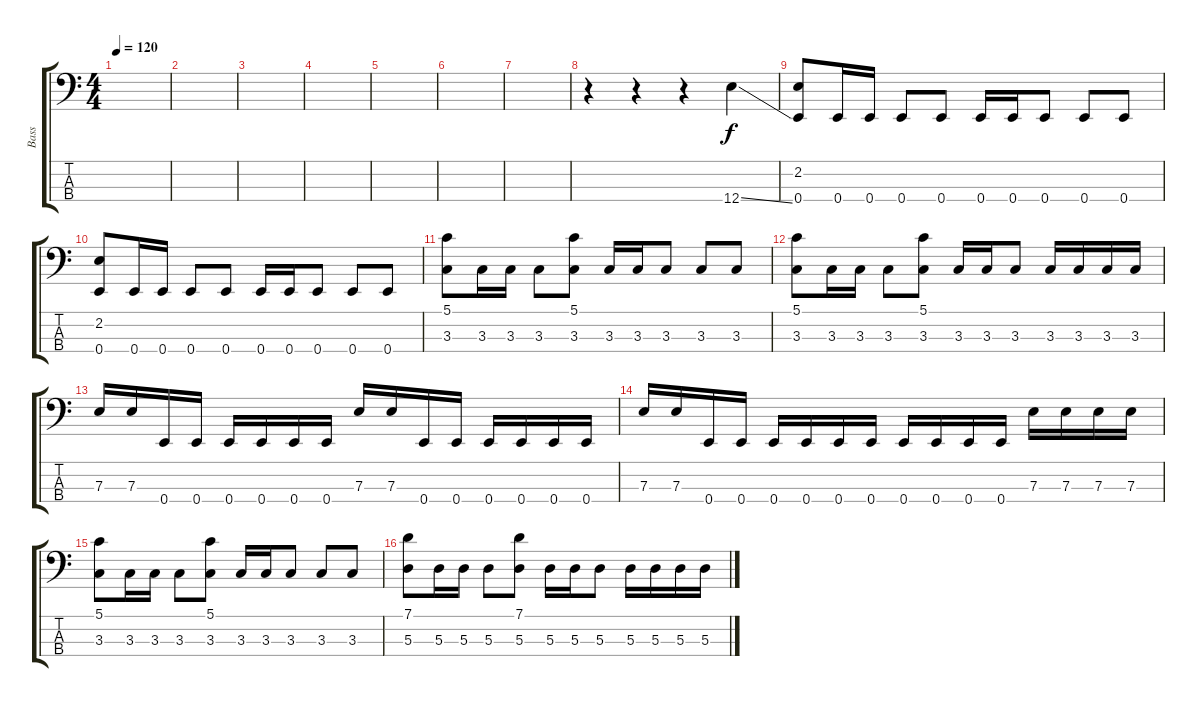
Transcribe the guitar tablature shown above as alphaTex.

\track ("Bass" "Bass") {instrument slapbass2}
\staff {score tabs}
\tuning (G2 D2 A1 E1) {hide}
\ts (4 4)
\tempo 120
\clef f4
\ks c
|
|
|
|
|
|
|
r.4 r.4 r.4 12.4{ss}.4 |
(2.2 0.4).8 0.4.16 0.4.16 0.4.8 0.4.8 0.4.16 0.4.16 0.4.8 0.4.8 0.4.8 |
(2.2 0.4).8 0.4.16 0.4.16 0.4.8 0.4.8 0.4.16 0.4.16 0.4.8 0.4.8 0.4.8 |
(5.1 3.3).8 3.3.16 3.3.16 3.3.8 (5.1 3.3).8 3.3.16 3.3.16 3.3.8 3.3.8 3.3.8 |
(5.1 3.3).8 3.3.16 3.3.16 3.3.8 (5.1 3.3).8 3.3.16 3.3.16 3.3.8 3.3.16 3.3.16 3.3.16 3.3.16 |
7.3.16 7.3.16 0.4.16 0.4.16 0.4.16 0.4.16 0.4.16 0.4.16 7.3.16 7.3.16 0.4.16 0.4.16 0.4.16 0.4.16 0.4.16 0.4.16 |
7.3.16 7.3.16 0.4.16 0.4.16 0.4.16 0.4.16 0.4.16 0.4.16 0.4.16 0.4.16 0.4.16 0.4.16 7.3.16 7.3.16 7.3.16 7.3.16 |
(5.1 3.3).8 3.3.16 3.3.16 3.3.8 (5.1 3.3).8 3.3.16 3.3.16 3.3.8 3.3.8 3.3.8 |
(7.1 5.3).8 5.3.16 5.3.16 5.3.8 (7.1 5.3).8 5.3.16 5.3.16 5.3.8 5.3.16 5.3.16 5.3.16 5.3.16
